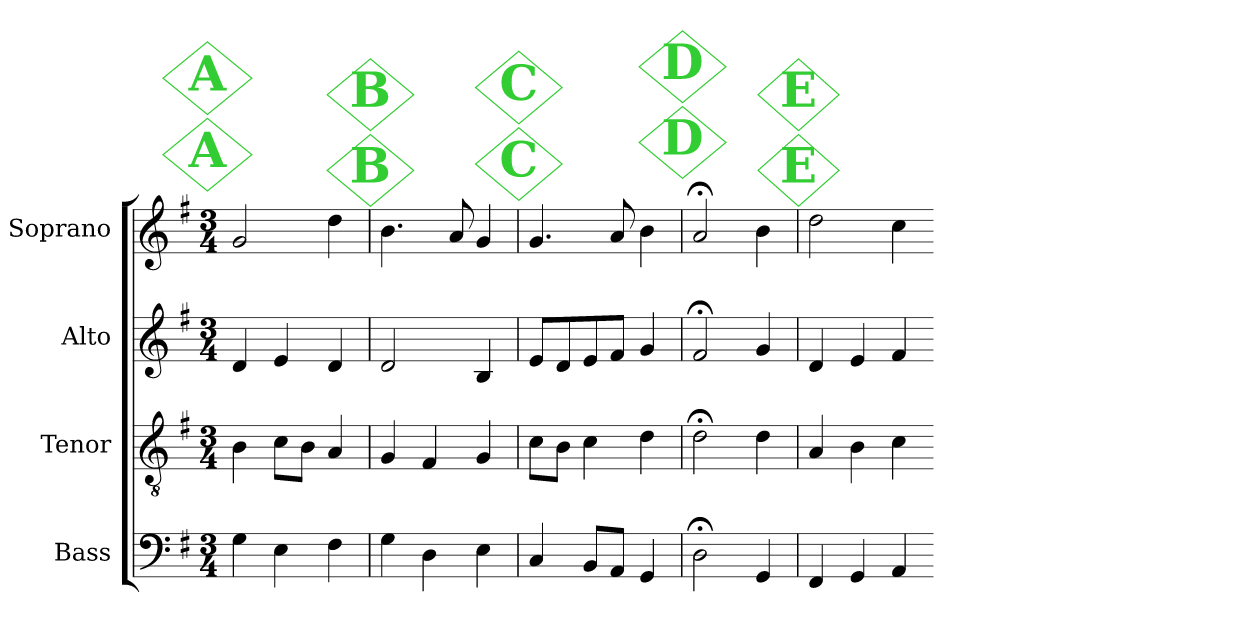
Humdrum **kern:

**kern	**kern	**kern	**kern
*part4	*part3	*part2	*part1
*staff4	*staff3	*staff2	*staff1
*I"Bass	*I"Tenor	*I"Alto	*I"Soprano
*I'B	*I'T	*I'A	*I'S
*clefF4	*clefGv2	*clefG2	*clefG2
*k[f#]	*k[f#]	*k[f#]	*k[f#]
*M3/4	*M3/4	*M3/4	*M3/4
!!LO:REH:place=s1:a:color=limegreen:enc=dbox:fs=200%:t=A
!!LO:REH:place=s4:b:color=limegreen:enc=dbox:fs=200%:t=A
=1	=1	=1	=1
4G	4B	4d	2g
4E	8cL	4e	.
.	8BJ	.	.
4F#	4A	4d	4dd
!!LO:REH:place=s1:a:color=limegreen:enc=dbox:fs=200%:t=B
!!LO:REH:place=s4:b:color=limegreen:enc=dbox:fs=200%:t=B
=2	=2	=2	=2
4G	4G	2d	4.b
4D	4F#	.	.
.	.	.	8a
4E	4G	4B	4g
!!LO:REH:place=s1:a:color=limegreen:enc=dbox:fs=200%:t=C
!!LO:REH:place=s4:b:color=limegreen:enc=dbox:fs=200%:t=C
=3	=3	=3	=3
4C	8cL	8eL	4.g
.	8BJ	8d	.
8BBL	4c	8e	.
8AAJ	.	8f#J	8a
4GG	4d	4g	4b
!!LO:REH:place=s1:a:color=limegreen:enc=dbox:fs=200%:t=D
!!LO:REH:place=s4:b:color=limegreen:enc=dbox:fs=200%:t=D
=4	=4	=4	=4
2D;<	2d;<	2f#;<	2a;<
4GG	4d	4g	4b
!!LO:REH:place=s1:a:color=limegreen:enc=dbox:fs=200%:t=E
!!LO:REH:place=s4:b:color=limegreen:enc=dbox:fs=200%:t=E
=5	=5	=5	=5
4FF#	4A	4d	2dd
4GG	4B	4e	.
4AA	4c	4f#	4cc
=-	=-	=-	=-
*-	*-	*-	*-
